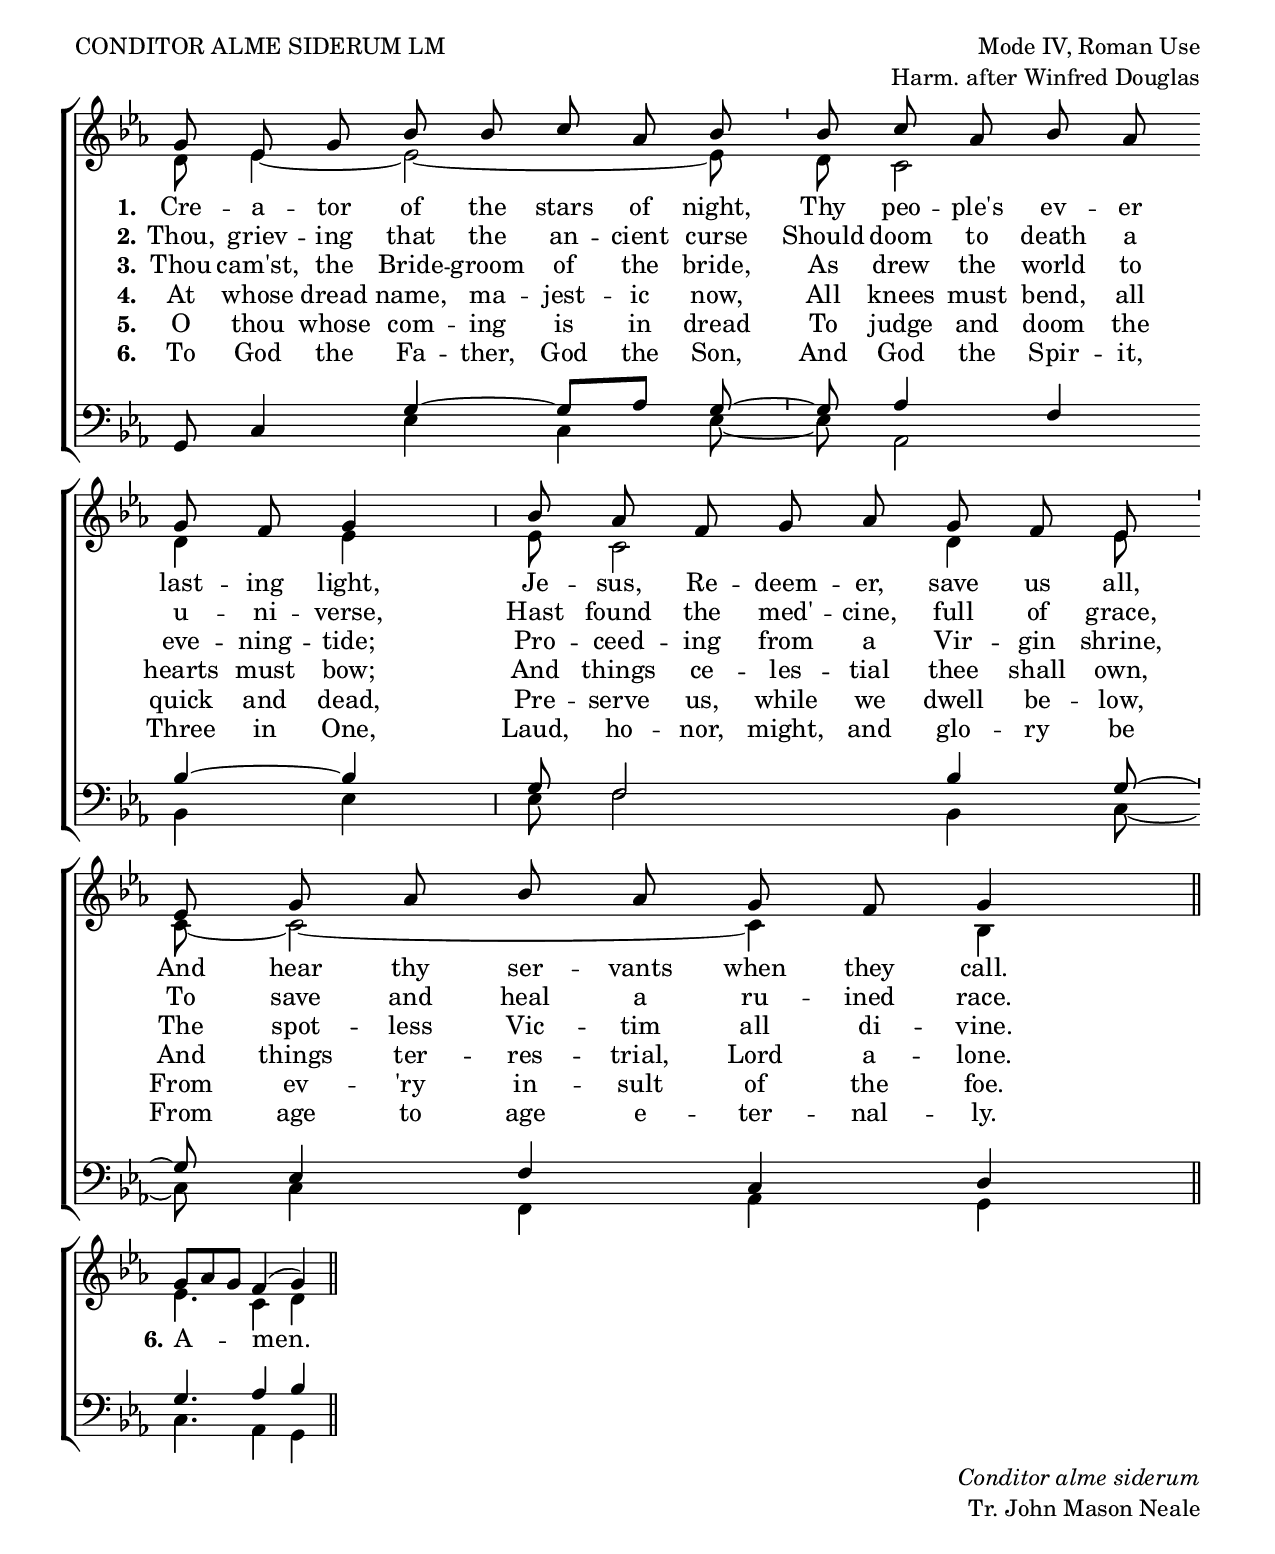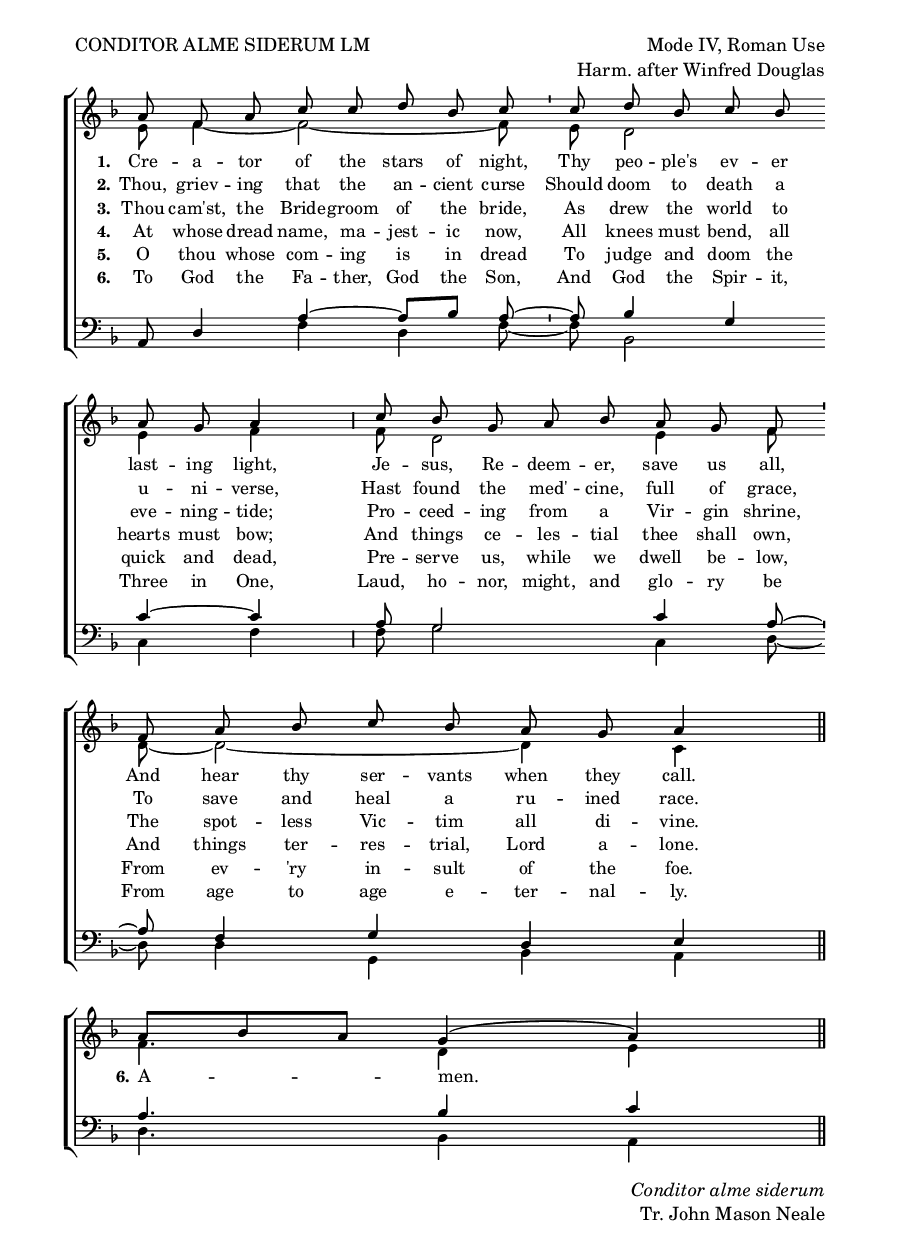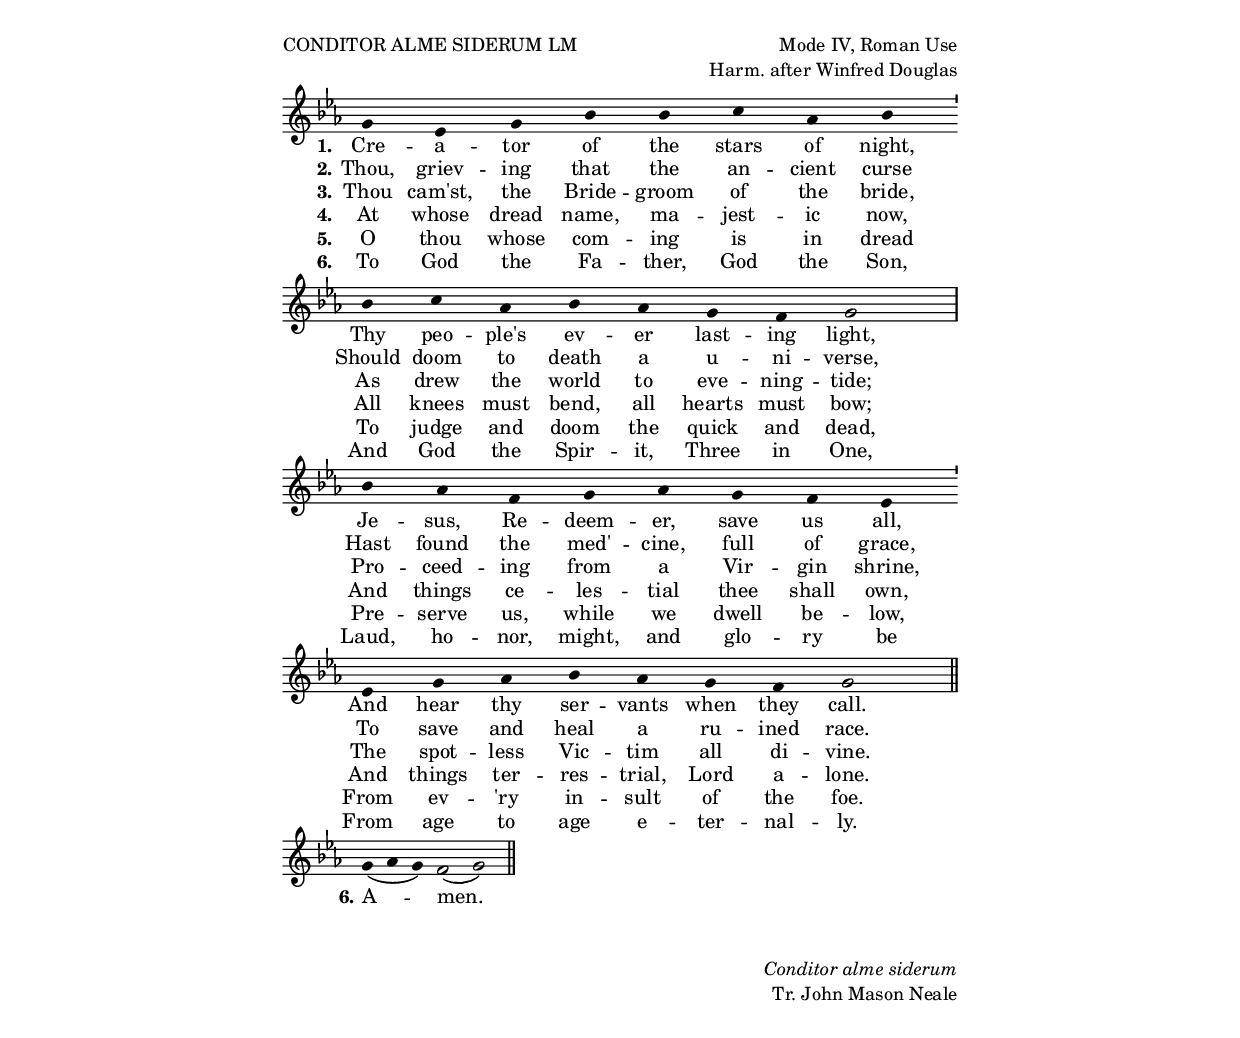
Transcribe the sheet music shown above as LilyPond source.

%{
The music and poetry produced by this source code are believed to be in the public domain in the United States.
The source code itself is licensed under a Creative Commons Attribution-NonCommercial 4.0 International License:
http://creativecommons.org/licenses/by-nc/4.0/

Musicam Ecclesiae - sites.google.com/site/musicamecclesiae
%}

\version "2.18.2"
\include "english.ly"
\include "hymn_definitions.ly"
%#(set-global-staff-size 18)

top = \markup {
  \fill-line {
    \column {
      \line {CONDITOR ALME SIDERUM  LM}
    }
    \right-column{
      \line {Mode IV, Roman Use}
      \line {Harm. after Winfred Douglas }
    }
  }
}

bottom = \markup  {
  \fill-line {
    \null
    \right-column {
      \line {\italic "Conditor alme siderum"}
      \line {Tr. John Mason Neale}
    }
  }
}

\header {
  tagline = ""
}

global = {
  \key ef \major
  %\time 4/4
  \cadenzaOn
  \autoBeamOff
  \set Staff.midiInstrument = "church organ"
}

melody = \relative c'' {
  \global
  g8 ef g bf bf c af bf \bar "'" %\noBreak
  bf8 c af bf af \bar "" g f g4 \once \override ChoirStaff.BarLine.bar-extent = #'( -1 . 1 )
  \bar "|"
  bf8 af f g af g f ef \bar "'" 
  ef8 g af bf af g f g4 \bar "||" \break
  
  g8[ af g] f4( g) \bar "||"
}

melodya = \relative c'' {
  \global
  \override Stem #'length = #0
  g4 ef g bf bf c af bf \bar "'" 
  bf4 c af bf af g f g2 \once \override ChoirStaff.BarLine.bar-extent = #'( -1 . 1 )
  \bar "|"
  bf4 af f g af g f ef \bar "'" 
  ef4 g af bf af g f g2 \bar "||" \break
  
  g4( af g) f2( g) \bar "||"
}

alto = \relative c' {
  \global
  d8 ef4~ ef2~ ef8
  d8 c2 d4 ef
  ef8 c2 d4 ef8
  c8~ c2~ c4 bf4
  
  ef4. c4 d
}

tenor = \relative c {
  \global
  g8 c4 g'~ g8[ af] g8~ 
  g8 af4 f bf~ bf 
  g8 f2 bf4 g8~ 
  g8 ef4 f c d

  g4. af4 bf
}

bass = \relative c {
  \global
 s4.ef4 c ef8~ 
 ef8 af,2 bf4 ef
 ef8 f2
 bf,4 c8~
 c8 c4 f,4 af g
 
 c4. af4 g
}

verseOne = \lyricmode {
  \set stanza = "1."
 Cre -- a -- tor of the stars of night,
 Thy peo -- ple's ev -- er last -- ing light,
 Je -- sus, Re -- deem -- er, save us all,
 And hear thy ser -- vants when they call.
}

verseTwo = \lyricmode {
  \set stanza = "2."
  Thou, griev -- ing that the an -- cient curse
  Should doom to death a u -- ni -- verse,
  Hast found the med' -- cine, full of grace,
  To save and heal a ru -- ined race.
}

verseThree = \lyricmode {
  \set stanza = "3."
  Thou cam'st, the Bride -- groom of the bride,
  As drew the world to eve -- ning -- tide;
  Pro -- ceed -- ing from a Vir -- gin shrine,
  The spot -- less Vic -- tim all di -- vine.
}

verseFour = \lyricmode {
  \set stanza = "4."
  At whose dread name, ma -- jest -- ic now,
  All knees must bend, all hearts must bow;
  And things ce -- les -- tial thee shall own,
  And things ter -- res -- trial, Lord a -- lone.
}

verseFive = \lyricmode {
    \set stanza = "5."
    O thou whose com -- ing is in dread
    To judge and doom the quick and dead,
  Pre -- serve us, while we dwell be -- low,
    From ev -- 'ry in -- sult of the foe.
}

verseSix = \lyricmode {
  \set stanza = "6."
   To God the Fa -- ther, God the Son,
    And God the Spir -- it, Three in One,
  Laud, ho -- nor, might, and glo -- ry be
   From age to age e -- ter -- nal -- ly.
                  \set stanza = "6."    A -- men.
}


\book {
  \include "hymn_paper.ly"
  \header {
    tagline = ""
  }
  \top
  \score {
    \new ChoirStaff <<
      \new Staff  <<
        \new Voice = "soprano" { \voiceOne \melody }
        \new Voice = "alto" { \voiceTwo \alto }
      >>
      \new Lyrics  \lyricsto soprano \verseOne
      \new Lyrics  \lyricsto soprano \verseTwo
      \new Lyrics  \lyricsto soprano \verseThree
      \new Lyrics \lyricsto soprano \verseFour
      \new Lyrics \lyricsto soprano \verseFive
      \new Lyrics \lyricsto soprano \verseSix
      \new Staff  <<
        \clef bass
        \new Voice = "tenor" { \voiceOne \tenor }
        \new Voice = "bass" { \voiceTwo \bass }
      >>
    >>
    \midi {
      \context {
        \Score
        tempoWholesPerMinute = #(ly:make-moment 96 4)
      }
    }
    \include "hymn_layout_ragged.ly"
  }
  \bottom
}

%%%%%%%%%%%%
%%%%%
%%%%%
%%%%%
#(define output-suffix "Hymnal")
\book {
  %\include "lilypond-book-preamble.ly"
  \include "hymn_hymnal_paper.ly"
  \header {
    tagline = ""
  }
  \top
  \score { \transpose c d
           \new ChoirStaff <<
             \new Staff  <<
               \new Voice = "soprano" { \voiceOne \melody }
               \new Voice = "alto" { \voiceTwo \alto }
             >>
             \new Lyrics  \lyricsto soprano \verseOne
             \new Lyrics  \lyricsto soprano \verseTwo
             \new Lyrics  \lyricsto soprano \verseThree
             \new Lyrics \lyricsto soprano \verseFour
                   \new Lyrics \lyricsto soprano \verseFive
      \new Lyrics \lyricsto soprano \verseSix
             \new Staff  <<
               \clef bass
               \new Voice = "tenor" { \voiceOne \tenor }
               \new Voice = "bass" { \voiceTwo \bass }
             >>
           >>
           \midi {
             \context {
               \Score
               tempoWholesPerMinute = #(ly:make-moment 96 4)
             }
           }
           \include "hymn_hymnal_layout.ly"
  }    
  \bottom
}

%%%%%%
%%%%%%
%%%%%%
#(define output-suffix "Melody")
\book {
  \include "lilypond-book-preamble.ly"
  \include "hymn_melody_paper.ly"
  \top
  \score {
    %\transpose c bf,
    <<
      \new Voice = "tune" {
        \melodya
      }
      \new Lyrics \lyricsto "tune" { \verseOne }
      \new Lyrics \lyricsto "tune" { \verseTwo }
      \new Lyrics \lyricsto "tune" { \verseThree }
      \new Lyrics \lyricsto "tune" { \verseFour}
      \new Lyrics \lyricsto "tune" { \verseFive }
      \new Lyrics \lyricsto "tune" { \verseSix }
    >>
    \include "hymn_layout_ragged.ly"
  }
  \markup {
    \vspace #0.5
  }
  \bottom
}
